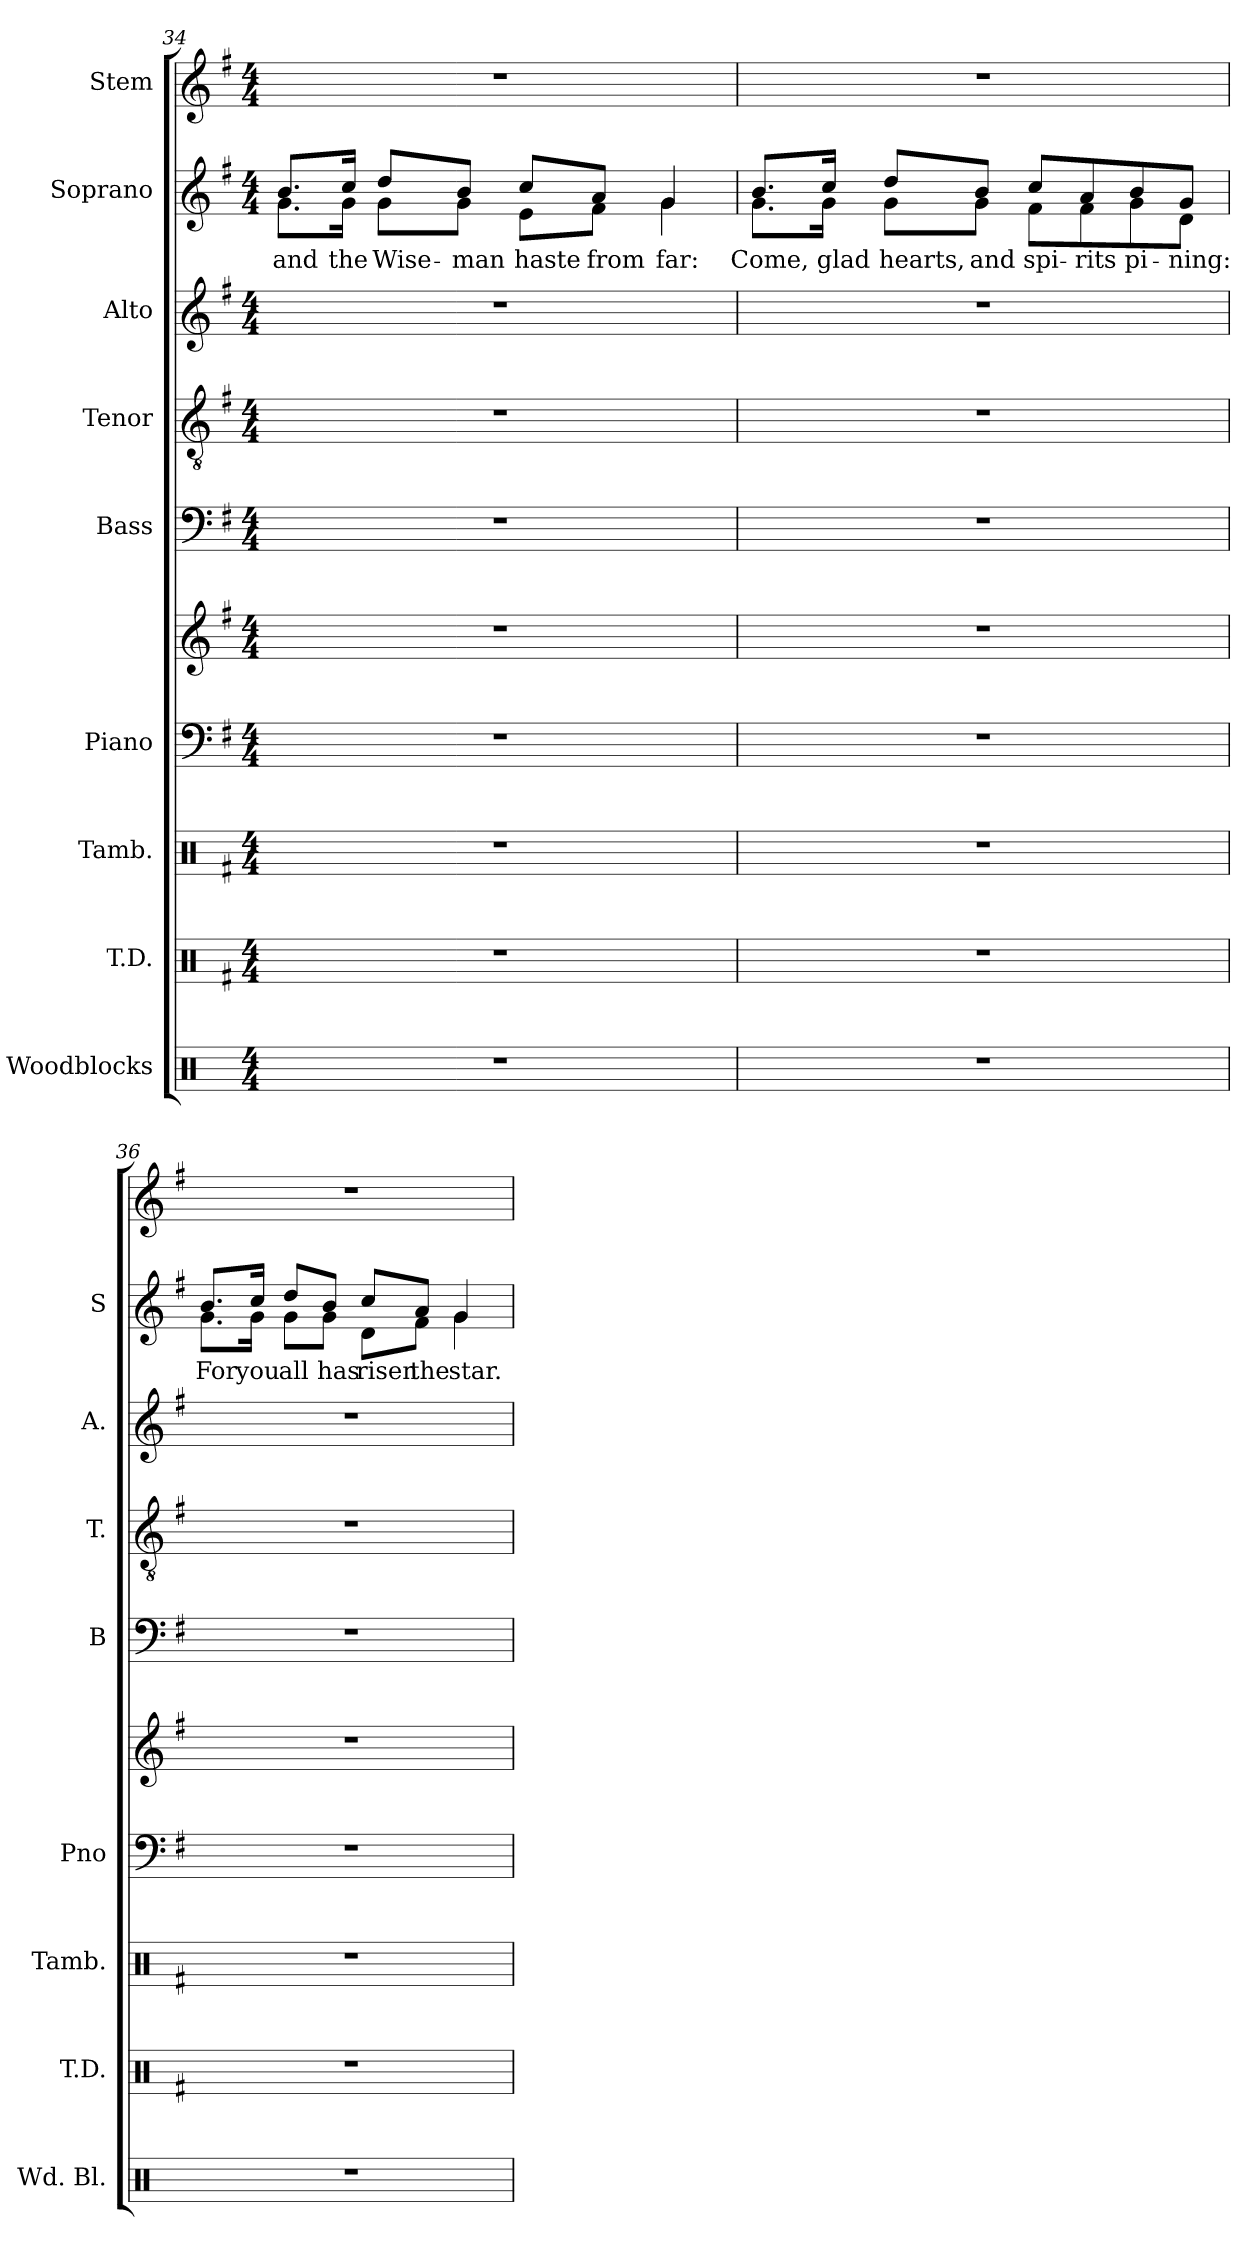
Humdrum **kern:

**kern	**kern	**kern	**kern	**kern	**kern	**kern	**kern	**kern	**text	**kern
*part9	*part8	*part7	*part6	*part6	*part5	*part4	*part3	*part2	*part2	*part1
*staff10	*staff9	*staff8	*staff7	*staff6	*staff5	*staff4	*staff3	*staff2	*staff2	*staff1
*I"Woodblocks	*I"T.D.	*I"Tamb.	*I"Piano	*	*I"Bass	*I"Tenor	*I"Alto	*I"Soprano	*	*I"Stem
*I'Wd. Bl.	*I'T.D.	*I'Tamb.	*I'Pno	*	*I'B	*I'T.	*I'A.	*I'S	*	*
*clefX	*clefX	*clefX	*clefF4	*clefG2	*clefF4	*clefGv2	*clefG2	*clefG2	*	*clefG2
*k[]	*k[f#]	*k[f#]	*k[f#]	*k[f#]	*k[f#]	*k[f#]	*k[f#]	*k[f#]	*	*k[f#]
*M4/4	*M4/4	*M4/4	*M4/4	*M4/4	*M4/4	*M4/4	*M4/4	*M4/4	*	*M4/4
=34	=34	=34	=34	=34	=34	=34	=34	=34	=34	=34
*	*	*	*	*	*	*	*	*^	*	*
1r	1r	1r	1r	1r	1r	1r	1r	8.b/L	8.g\L	and	1r
.	.	.	.	.	.	.	.	16cc/Jk	16g\Jk	the	.
.	.	.	.	.	.	.	.	8dd/L	8g\L	Wise-	.
.	.	.	.	.	.	.	.	8b/J	8g\J	-man	.
.	.	.	.	.	.	.	.	8cc/L	8e\L	haste	.
.	.	.	.	.	.	.	.	8a/J	8f#\J	from	.
.	.	.	.	.	.	.	.	4g/	4g\	far:	.
!!LO:LB:g=z
=35	=35	=35	=35	=35	=35	=35	=35	=35	=35	=35	=35
1r	1r	1r	1r	1r	1r	1r	1r	8.b/L	8.g\L	Come,	1r
.	.	.	.	.	.	.	.	16cc/Jk	16g\Jk	glad	.
.	.	.	.	.	.	.	.	8dd/L	8g\L	hearts,	.
.	.	.	.	.	.	.	.	8b/J	8g\J	and	.
.	.	.	.	.	.	.	.	8cc/L	8f#\L	spi-	.
.	.	.	.	.	.	.	.	8a/	8f#\	-rits	.
.	.	.	.	.	.	.	.	8b/	8g\	pi-	.
.	.	.	.	.	.	.	.	8g/J	8d\J	-ning:	.
=36	=36	=36	=36	=36	=36	=36	=36	=36	=36	=36	=36
1r	1r	1r	1r	1r	1r	1r	1r	8.b/L	8.g\L	For	1r
.	.	.	.	.	.	.	.	16cc/Jk	16g\Jk	you	.
.	.	.	.	.	.	.	.	8dd/L	8g\L	all	.
.	.	.	.	.	.	.	.	8b/J	8g\J	has	.
.	.	.	.	.	.	.	.	8cc/L	8d\L	risen	.
.	.	.	.	.	.	.	.	8a/J	8f#\J	the	.
.	.	.	.	.	.	.	.	4g/	4g\	star.	.
*	*	*	*	*	*	*	*	*v	*v	*	*
=	=	=	=	=	=	=	=	=	=	=
*-	*-	*-	*-	*-	*-	*-	*-	*-	*-	*-
